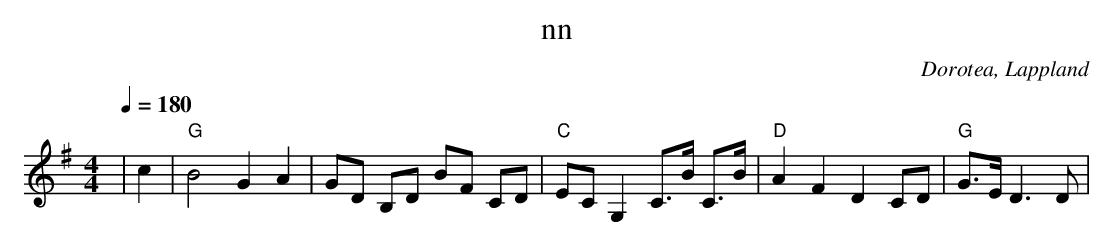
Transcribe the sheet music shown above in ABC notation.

X:1
T:nn
Q:1/4=180
O:Dorotea, Lappland
M:4/4
L:1/16
K:G
| c4 |"G"B8 G4A4  | G2D2 B,2D2   B2F2 C2D2 | "C" E2C2 G,4 C3B1 C3B1 | "D" A4 F4 D4 C2D2 | "G"  G3E1 D6 D2 |
